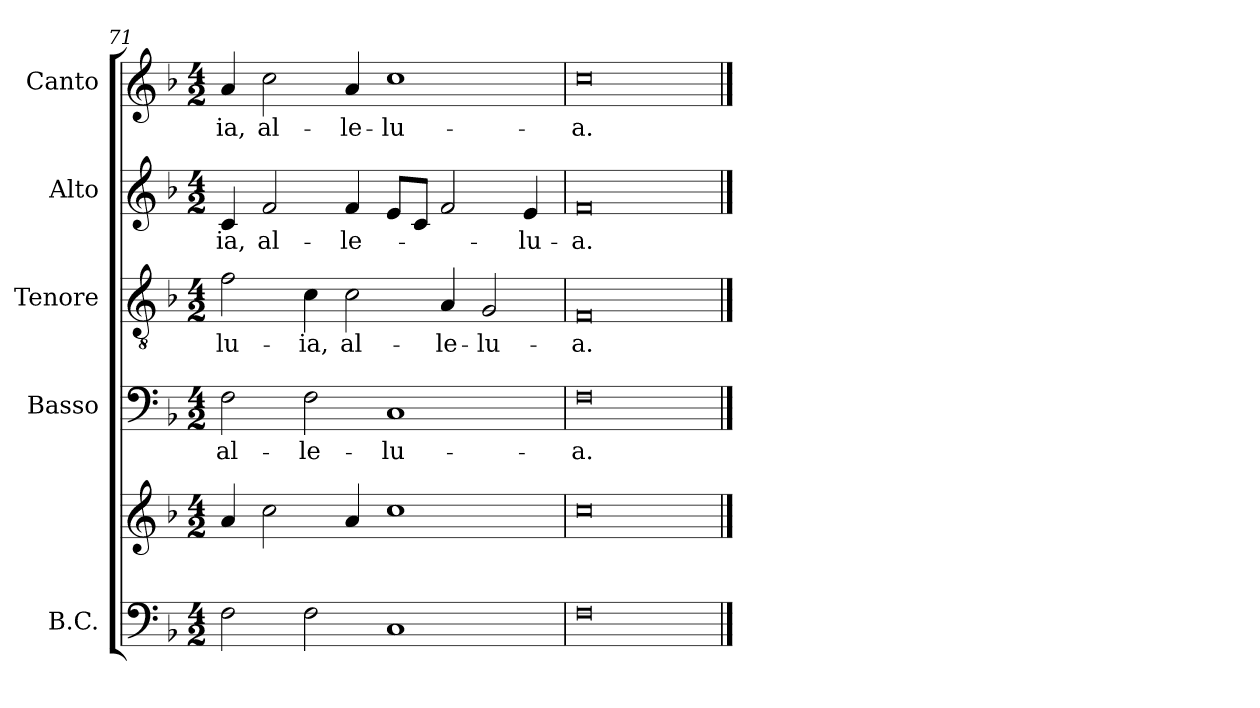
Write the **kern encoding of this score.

**kern	**kern	**kern	**text	**kern	**text	**kern	**text	**kern	**text
*part5	*part5	*part4	*part4	*part3	*part3	*part2	*part2	*part1	*part1
*staff6	*staff5	*staff4	*staff4	*staff3	*staff3	*staff2	*staff2	*staff1	*staff1
*I"B.C.	*	*I"Basso	*	*I"Tenore	*	*I"Alto	*	*I"Canto	*
*	*	*I'B	*	*I'T	*	*I'A	*	*	*
*clefF4	*clefG2	*clefF4	*	*clefGv2	*	*clefG2	*	*clefG2	*
*k[b-]	*k[b-]	*k[b-]	*	*k[b-]	*	*k[b-]	*	*k[b-]	*
*F:	*F:	*F:	*	*F:	*	*F:	*	*F:	*
*M4/2	*M4/2	*M4/2	*	*M4/2	*	*M4/2	*	*M4/2	*
=71	=71	=71	=71	=71	=71	=71	=71	=71	=71
!	!	!	!LO:LY:b	!	!LO:LY:b	!	!LO:LY:b	!	!LO:LY:b
2F\	4a/	2F\	al-	2f\	-lu-	4c/	-ia,	4a/	-ia,
!	!	!	!	!	!	!	!LO:LY:b	!	!LO:LY:b
.	2cc\	.	.	.	.	2f/	al-	2cc\	al-
!	!	!	!LO:LY:b	!	!LO:LY:b	!	!	!	!
2F\	.	2F\	-le-	4c\	-ia,	.	.	.	.
!	!	!	!	!	!LO:LY:b	!	!LO:LY:b	!	!LO:LY:b
.	4a/	.	.	2c\	al-	4f/	-le-	4a/	-le-
!	!	!	!LO:LY:b	!	!	!	!	!	!LO:LY:b
1C	1cc	1C	-lu-	.	.	8e/L	.	1cc	-lu-
.	.	.	.	.	.	8c/J	.	.	.
!	!	!	!	!	!LO:LY:b	!	!	!	!
.	.	.	.	4A/	-le-	2f/	.	.	.
!	!	!	!	!	!LO:LY:b	!	!	!	!
.	.	.	.	2G/	-lu-	.	.	.	.
!	!	!	!	!	!	!	!LO:LY:b	!	!
.	.	.	.	.	.	4e/	-lu-	.	.
=72	=72	=72	=72	=72	=72	=72	=72	=72	=72
!	!	!	!LO:LY:b	!	!LO:LY:b	!	!LO:LY:b	!	!LO:LY:b
0F	0cc	0F	-a.	0F	-a.	0f	-a.	0cc	-a.
==	==	==	==	==	==	==	==	==	==
*-	*-	*-	*-	*-	*-	*-	*-	*-	*-
